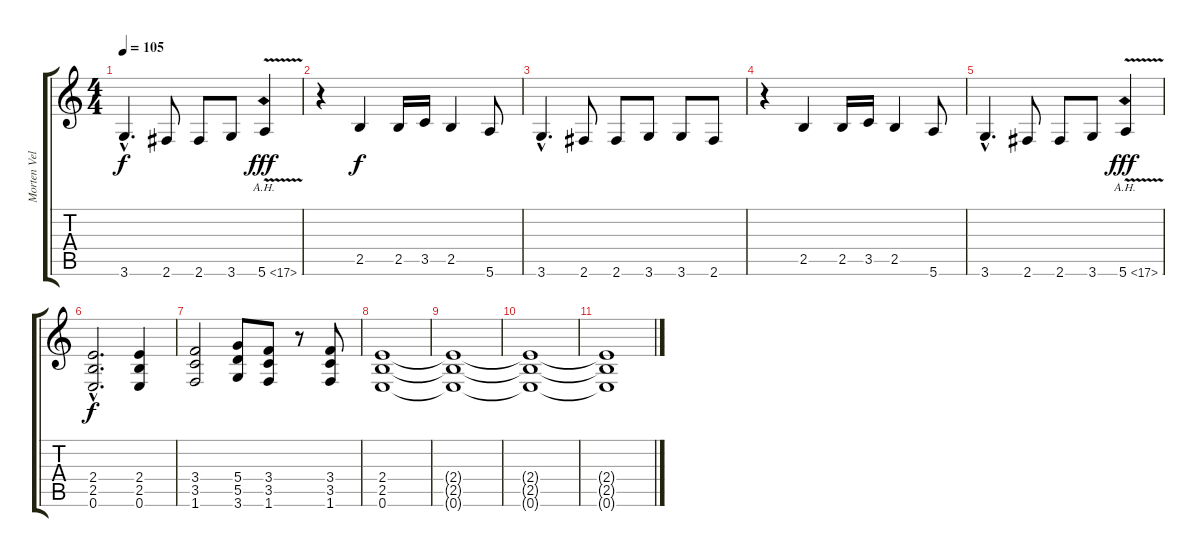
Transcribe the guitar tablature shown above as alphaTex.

\track ("Morten Veland" "Morten Vel") {instrument acousticguitarsteel}
\staff {score tabs}
\tuning (E4 B3 G3 D3 A2 E2) {hide}
\ts (4 4)
\tempo 105
\clef g2
\ks c
3.6{hac}.4{d dy f} 2.6.8 2.6.8 3.6.8 5.6{ah 12 v}.4{dy fff} |
r.4 2.5.4{dy f} 2.5.16 3.5.16 2.5.4 5.6.8 |
3.6{hac}.4{d} 2.6.8 2.6.8 3.6.8 3.6.8 2.6.8 |
r.4 2.5.4 2.5.16 3.5.16 2.5.4 5.6.8 |
3.6{hac}.4{d} 2.6.8 2.6.8 3.6.8 5.6{ah 12 v}.4{dy fff} |
(2.4{hac} 2.5{hac} 0.6{hac}).2{d dy f instrument distortionguitar} (2.4 2.5 0.6).4 |
(3.4 3.5 1.6).2 (5.4 5.5 3.6).8 (3.4 3.5 1.6).8 r.8 (3.4 3.5 1.6).8 |
(2.4 2.5 0.6).1{volume 0} |
(2.4{t} 2.5{t} 0.6{t}).1 |
(2.4{t} 2.5{t} 0.6{t}).1 |
(2.4{t} 2.5{t} 0.6{t}).1
